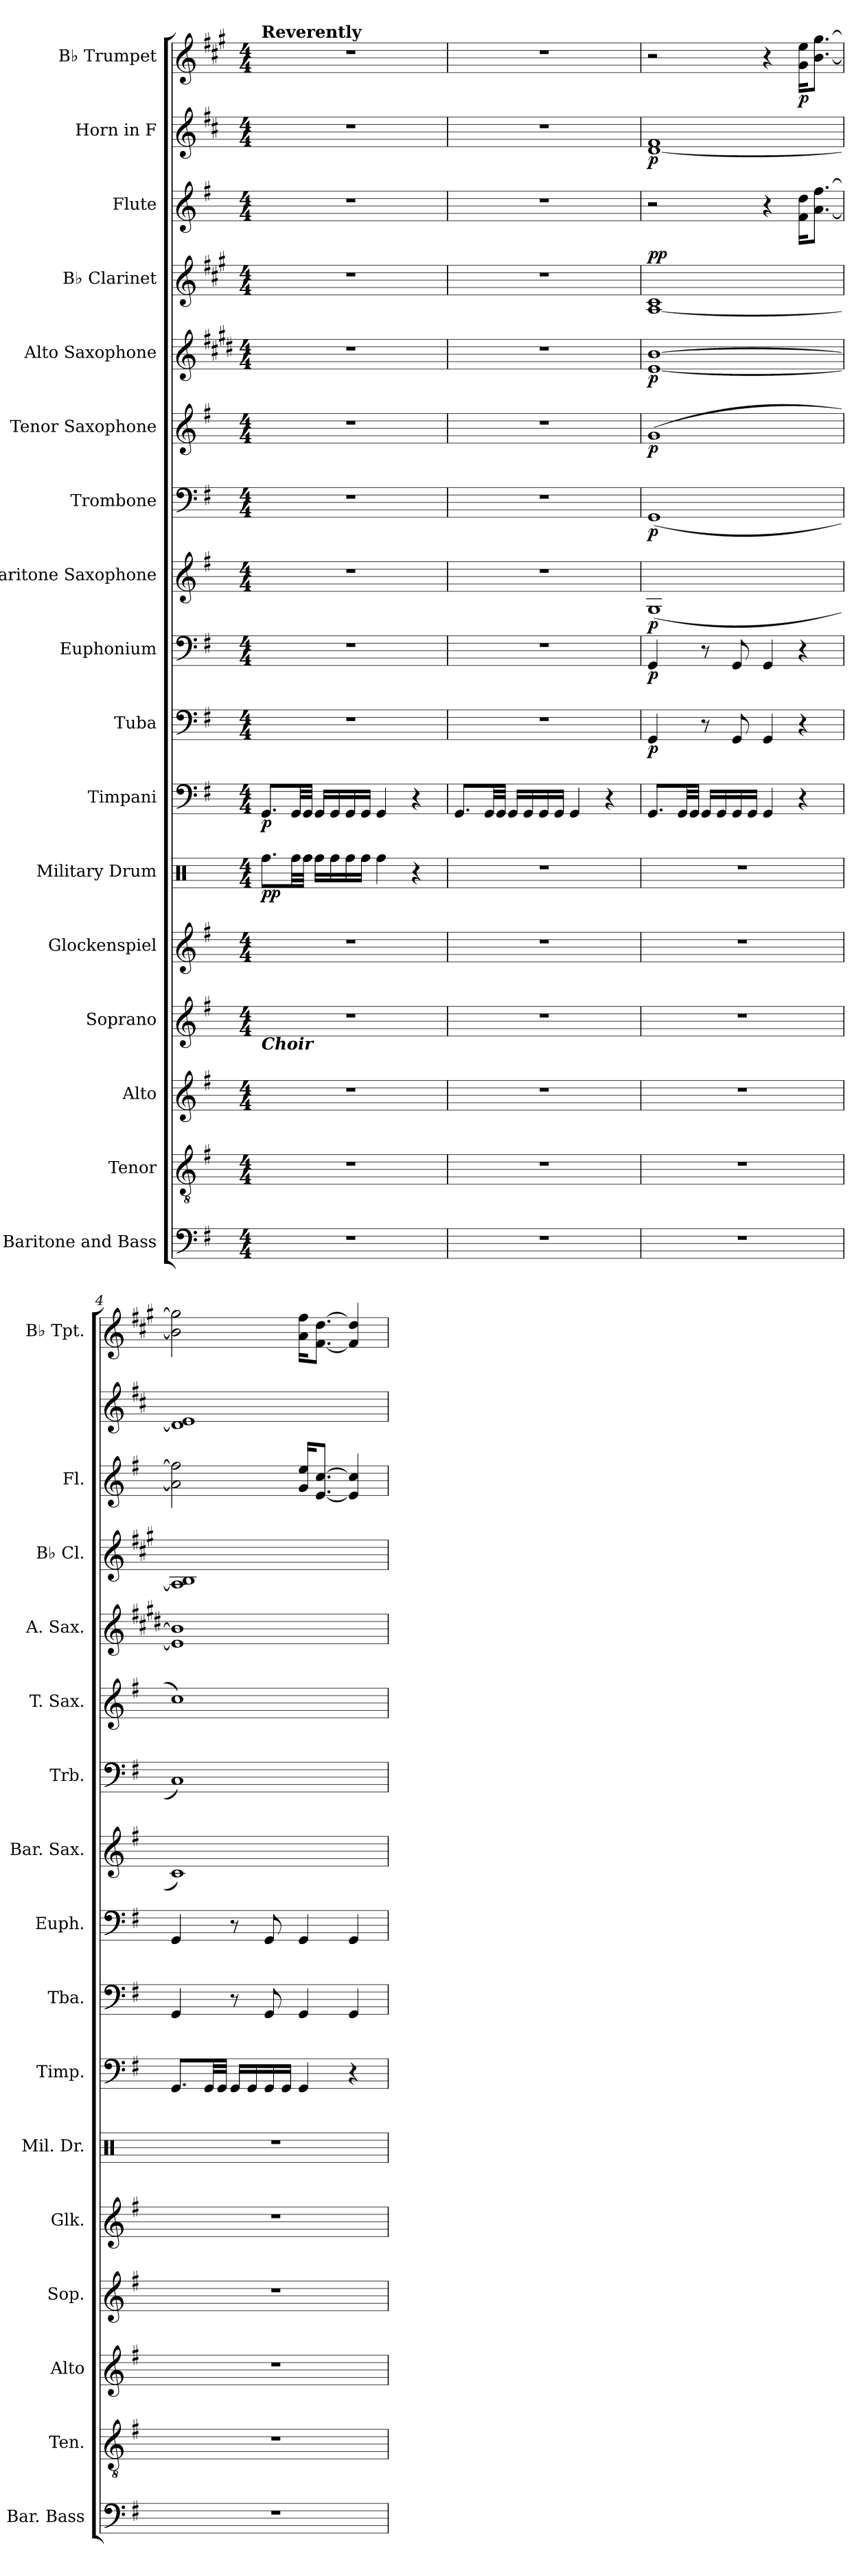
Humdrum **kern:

**kern	**kern	**kern	**kern	**kern	**kern	**dynam	**kern	**dynam	**kern	**dynam	**kern	**dynam	**kern	**dynam	**kern	**dynam	**kern	**dynam	**kern	**dynam	**kern	**dynam	**kern	**kern	**dynam	**kern	**dynam
*part17	*part16	*part15	*part14	*part13	*part12	*part12	*part11	*part11	*part10	*part10	*part9	*part9	*part8	*part8	*part7	*part7	*part6	*part6	*part5	*part5	*part4	*part4	*part3	*part2	*part2	*part1	*part1
*staff17	*staff16	*staff15	*staff14	*staff13	*staff12	*staff12	*staff11	*staff11	*staff10	*staff10	*staff9	*staff9	*staff8	*staff8	*staff7	*staff7	*staff6	*staff6	*staff5	*staff5	*staff4	*staff4	*staff3	*staff2	*staff2	*staff1	*staff1
*I"Baritone and Bass	*I"Tenor	*I"Alto	*I"Soprano	*I"Glockenspiel	*I"Military Drum	*	*I"Timpani	*	*I"Tuba	*	*I"Euphonium	*	*I"Baritone Saxophone	*	*I"Trombone	*	*I"Tenor Saxophone	*	*I"Alto Saxophone	*	*I"B♭ Clarinet	*	*I"Flute	*I"Horn in F	*	*I"B♭ Trumpet	*
*I'Bar. Bass	*I'Ten.	*I'Alto	*I'Sop.	*I'Glk.	*I'Mil. Dr.	*	*I'Timp.	*	*I'Tba.	*	*I'Euph.	*	*I'Bar. Sax.	*	*I'Trb.	*	*I'T. Sax.	*	*I'A. Sax.	*	*I'B♭ Cl.	*	*I'Fl.	*	*	*I'B♭ Tpt.	*
*clefF4	*clefGv2	*clefG2	*clefG2	*clefG2	*clefX	*	*clefF4	*	*clefF4	*	*clefF4	*	*clefG2	*	*clefF4	*	*clefG2	*	*clefG2	*	*clefG2	*	*clefG2	*clefG2	*	*clefG2	*
*	*	*	*	*ITrd-14c-24	*	*	*	*	*	*	*	*	*ITrd12c21	*	*	*	*ITrd8c14	*	*ITrd5c9	*	*ITrd1c2	*	*	*ITrd4c7	*	*ITrd1c2	*
*k[f#]	*k[f#]	*k[f#]	*k[f#]	*k[f#]	*k[]	*	*k[f#]	*	*k[f#]	*	*k[f#]	*	*k[f#]	*	*k[f#]	*	*k[f#]	*	*k[f#]	*	*k[f#]	*	*k[f#]	*k[f#]	*	*k[f#]	*
*M4/4	*M4/4	*M4/4	*M4/4	*M4/4	*M4/4	*	*M4/4	*	*M4/4	*	*M4/4	*	*M4/4	*	*M4/4	*	*M4/4	*	*M4/4	*	*M4/4	*	*M4/4	*M4/4	*	*M4/4	*
*MM66	*MM66	*MM66	*MM66	*MM66	*MM66	*	*MM66	*	*MM66	*	*MM66	*	*MM66	*	*MM66	*	*MM66	*	*MM66	*	*MM66	*	*MM66	*MM66	*	*MM66	*
=1	=1	=1	=1	=1	=1	=1	=1	=1	=1	=1	=1	=1	=1	=1	=1	=1	=1	=1	=1	=1	=1	=1	=1	=1	=1	=1	=1
!	!	!	!	!	!	!	!	!	!	!	!	!	!	!	!	!	!	!	!	!	!	!	!	!	!	!LO:TX:a:B:t=Reverently	!
!	!	!	!LO:TX:b:Bi:t=Choir	!	!	!	!	!	!	!	!	!	!	!	!	!	!	!	!	!	!	!	!	!	!	!	!
!	!	!	!	!	!	!LO:DY:b	!	!	!	!	!	!	!	!	!	!	!	!	!	!	!	!	!	!	!	!	!
!	!	!	!	!	!	!LO:DY:n=1:b	!	!LO:DY:b	!	!	!	!	!	!	!	!	!	!	!	!	!	!	!	!	!	!	!
1r	1r	1r	1r	1r	8.Rff\L	p p	8.GG/L	p	1r	.	1r	.	1r	.	1r	.	1r	.	1r	.	1r	.	1r	1r	.	1r	.
.	.	.	.	.	32Rff\LL	.	32GG/LL	.	.	.	.	.	.	.	.	.	.	.	.	.	.	.	.	.	.	.	.
.	.	.	.	.	32Rff\JJJ	.	32GG/JJJ	.	.	.	.	.	.	.	.	.	.	.	.	.	.	.	.	.	.	.	.
.	.	.	.	.	16Rff\LL	.	16GG/LL	.	.	.	.	.	.	.	.	.	.	.	.	.	.	.	.	.	.	.	.
.	.	.	.	.	16Rff\	.	16GG/	.	.	.	.	.	.	.	.	.	.	.	.	.	.	.	.	.	.	.	.
.	.	.	.	.	16Rff\	.	16GG/	.	.	.	.	.	.	.	.	.	.	.	.	.	.	.	.	.	.	.	.
.	.	.	.	.	16Rff\JJ	.	16GG/JJ	.	.	.	.	.	.	.	.	.	.	.	.	.	.	.	.	.	.	.	.
.	.	.	.	.	4Rff\	.	4GG/	.	.	.	.	.	.	.	.	.	.	.	.	.	.	.	.	.	.	.	.
.	.	.	.	.	4r	.	4r	.	.	.	.	.	.	.	.	.	.	.	.	.	.	.	.	.	.	.	.
=2	=2	=2	=2	=2	=2	=2	=2	=2	=2	=2	=2	=2	=2	=2	=2	=2	=2	=2	=2	=2	=2	=2	=2	=2	=2	=2	=2
1r	1r	1r	1r	1r	1r	.	8.GG/L	.	1r	.	1r	.	1r	.	1r	.	1r	.	1r	.	1r	.	1r	1r	.	1r	.
.	.	.	.	.	.	.	32GG/LL	.	.	.	.	.	.	.	.	.	.	.	.	.	.	.	.	.	.	.	.
.	.	.	.	.	.	.	32GG/JJJ	.	.	.	.	.	.	.	.	.	.	.	.	.	.	.	.	.	.	.	.
.	.	.	.	.	.	.	16GG/LL	.	.	.	.	.	.	.	.	.	.	.	.	.	.	.	.	.	.	.	.
.	.	.	.	.	.	.	16GG/	.	.	.	.	.	.	.	.	.	.	.	.	.	.	.	.	.	.	.	.
.	.	.	.	.	.	.	16GG/	.	.	.	.	.	.	.	.	.	.	.	.	.	.	.	.	.	.	.	.
.	.	.	.	.	.	.	16GG/JJ	.	.	.	.	.	.	.	.	.	.	.	.	.	.	.	.	.	.	.	.
.	.	.	.	.	.	.	4GG/	.	.	.	.	.	.	.	.	.	.	.	.	.	.	.	.	.	.	.	.
.	.	.	.	.	.	.	4r	.	.	.	.	.	.	.	.	.	.	.	.	.	.	.	.	.	.	.	.
=3	=3	=3	=3	=3	=3	=3	=3	=3	=3	=3	=3	=3	=3	=3	=3	=3	=3	=3	=3	=3	=3	=3	=3	=3	=3	=3	=3
!	!	!	!	!	!	!	!	!	!	!LO:DY:b	!	!LO:DY:b	!	!LO:DY:b	!	!LO:DY:b	!	!LO:DY:b	!	!LO:DY:b	!	!LO:DY:a	!	!	!	!	!
!	!	!	!	!	!	!	!	!	!	!	!	!	!	!	!	!	!	!	!	!	!	!LO:DY:n=1:b	!	!	!LO:DY:b	!	!
1r	1r	1r	1r	1r	1r	.	8.GG/L	.	4GG/	p	4GG/	p	(1GG	p	(1GG	p	(1G	p	[1G [1d	p	[1G 1B	p p	2r	[1G 1B	p	2r	.
.	.	.	.	.	.	.	32GG/LL	.	.	.	.	.	.	.	.	.	.	.	.	.	.	.	.	.	.	.	.
.	.	.	.	.	.	.	32GG/JJJ	.	.	.	.	.	.	.	.	.	.	.	.	.	.	.	.	.	.	.	.
.	.	.	.	.	.	.	16GG/LL	.	8r	.	8r	.	.	.	.	.	.	.	.	.	.	.	.	.	.	.	.
.	.	.	.	.	.	.	16GG/	.	.	.	.	.	.	.	.	.	.	.	.	.	.	.	.	.	.	.	.
.	.	.	.	.	.	.	16GG/	.	8GG/	.	8GG/	.	.	.	.	.	.	.	.	.	.	.	.	.	.	.	.
.	.	.	.	.	.	.	16GG/JJ	.	.	.	.	.	.	.	.	.	.	.	.	.	.	.	.	.	.	.	.
.	.	.	.	.	.	.	4GG/	.	4GG/	.	4GG/	.	.	.	.	.	.	.	.	.	.	.	4r	.	.	4r	.
!	!	!	!	!	!	!	!	!	!	!	!	!	!	!	!	!	!	!	!	!	!	!	!	!	!	!	!LO:DY:b
.	.	.	.	.	.	.	4r	.	4r	.	4r	.	.	.	.	.	.	.	.	.	.	.	16f#\ 16dd\KL	.	.	16f#\ 16dd\KL	p
.	.	.	.	.	.	.	.	.	.	.	.	.	.	.	.	.	.	.	.	.	.	.	[8.a\ [8.ff#\J	.	.	[8.a\ [8.ff#\J	.
=4	=4	=4	=4	=4	=4	=4	=4	=4	=4	=4	=4	=4	=4	=4	=4	=4	=4	=4	=4	=4	=4	=4	=4	=4	=4	=4	=4
1r	1r	1r	1r	1r	1r	.	8.GG/L	.	4GG/	.	4GG/	.	1C)	.	1C)	.	1c)	.	1G] 1d]	.	1G] 1A	.	2a\] 2ff#\]	1G] 1A	.	2a\] 2ff#\]	.
.	.	.	.	.	.	.	32GG/LL	.	.	.	.	.	.	.	.	.	.	.	.	.	.	.	.	.	.	.	.
.	.	.	.	.	.	.	32GG/JJJ	.	.	.	.	.	.	.	.	.	.	.	.	.	.	.	.	.	.	.	.
.	.	.	.	.	.	.	16GG/LL	.	8r	.	8r	.	.	.	.	.	.	.	.	.	.	.	.	.	.	.	.
.	.	.	.	.	.	.	16GG/	.	.	.	.	.	.	.	.	.	.	.	.	.	.	.	.	.	.	.	.
.	.	.	.	.	.	.	16GG/	.	8GG/	.	8GG/	.	.	.	.	.	.	.	.	.	.	.	.	.	.	.	.
.	.	.	.	.	.	.	16GG/JJ	.	.	.	.	.	.	.	.	.	.	.	.	.	.	.	.	.	.	.	.
.	.	.	.	.	.	.	4GG/	.	4GG/	.	4GG/	.	.	.	.	.	.	.	.	.	.	.	16g/ 16ee/KL	.	.	16g\ 16ee\KL	.
.	.	.	.	.	.	.	.	.	.	.	.	.	.	.	.	.	.	.	.	.	.	.	[8.e/ [8.cc/J	.	.	[8.e\ [8.cc\J	.
.	.	.	.	.	.	.	4r	.	4GG/	.	4GG/	.	.	.	.	.	.	.	.	.	.	.	4e/] 4cc/]	.	.	4e/] 4cc/]	.
=	=	=	=	=	=	=	=	=	=	=	=	=	=	=	=	=	=	=	=	=	=	=	=	=	=	=	=
*-	*-	*-	*-	*-	*-	*-	*-	*-	*-	*-	*-	*-	*-	*-	*-	*-	*-	*-	*-	*-	*-	*-	*-	*-	*-	*-	*-
